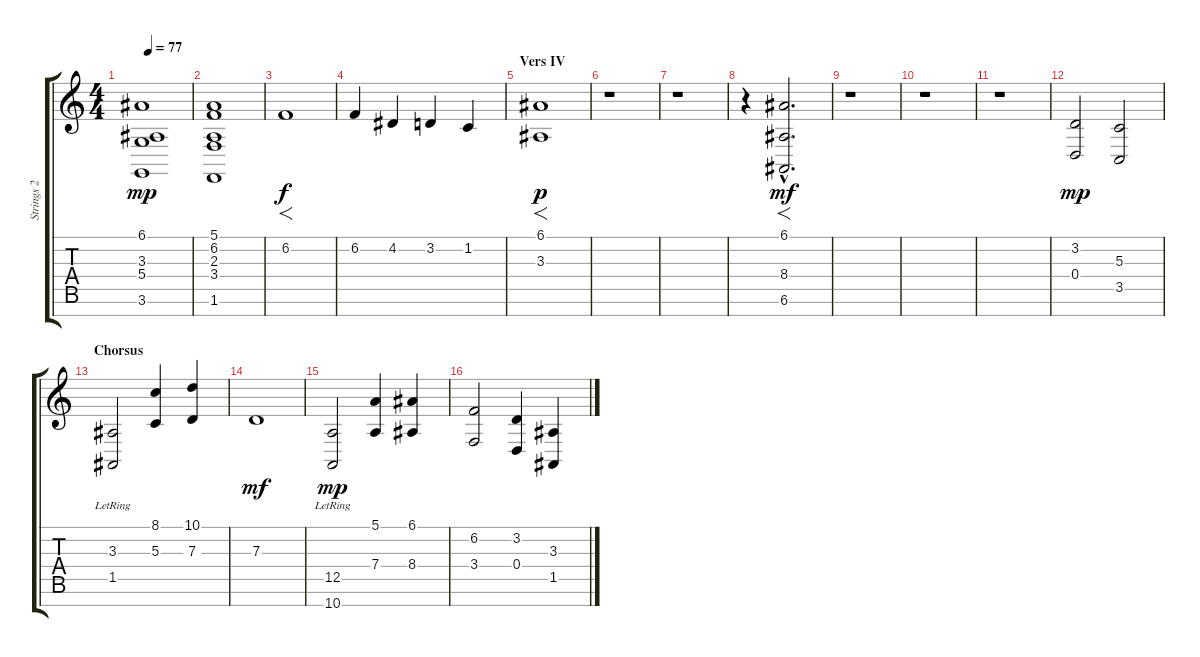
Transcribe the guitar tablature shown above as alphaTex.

\track ("Strings 2" "Strings 2") {instrument stringensemble1}
\staff {score tabs}
\tuning (E4 B3 G3 D3 A2 E2 B1) {hide}
\ts (4 4)
\tempo 77
\clef g2
\ks c
(6.1 3.3 5.4 3.6).1{dy mp} |
(5.1 6.2 2.3 3.4 1.6).1 |
6.2.1{f dy f} |
6.2.4{volume 8} 4.2.4 3.2.4 1.2.4 |
\section ("" "Vers IV")
(6.1 3.3).1{f dy p volume 11} |
r.1 |
r.1 |
r.4 (6.1{hac} 8.4{hac} 6.6{hac}).2{f d dy mf volume 9} |
r.1 |
r.1 |
r.1 |
(3.2 0.4).2{dy mp volume 11} (5.3 3.5).2 |
\section ("" "Chorsus")
(3.3 1.5{lr}).2 (8.1 5.3).4 (10.1 7.3).4 |
7.3.1{dy mf} |
(12.5{lr} 10.7{lr}).2{dy mp} (5.1 7.4).4 (6.1 8.4).4 |
(6.2 3.4).2 (3.2 0.4).4 (3.3 1.5).4
